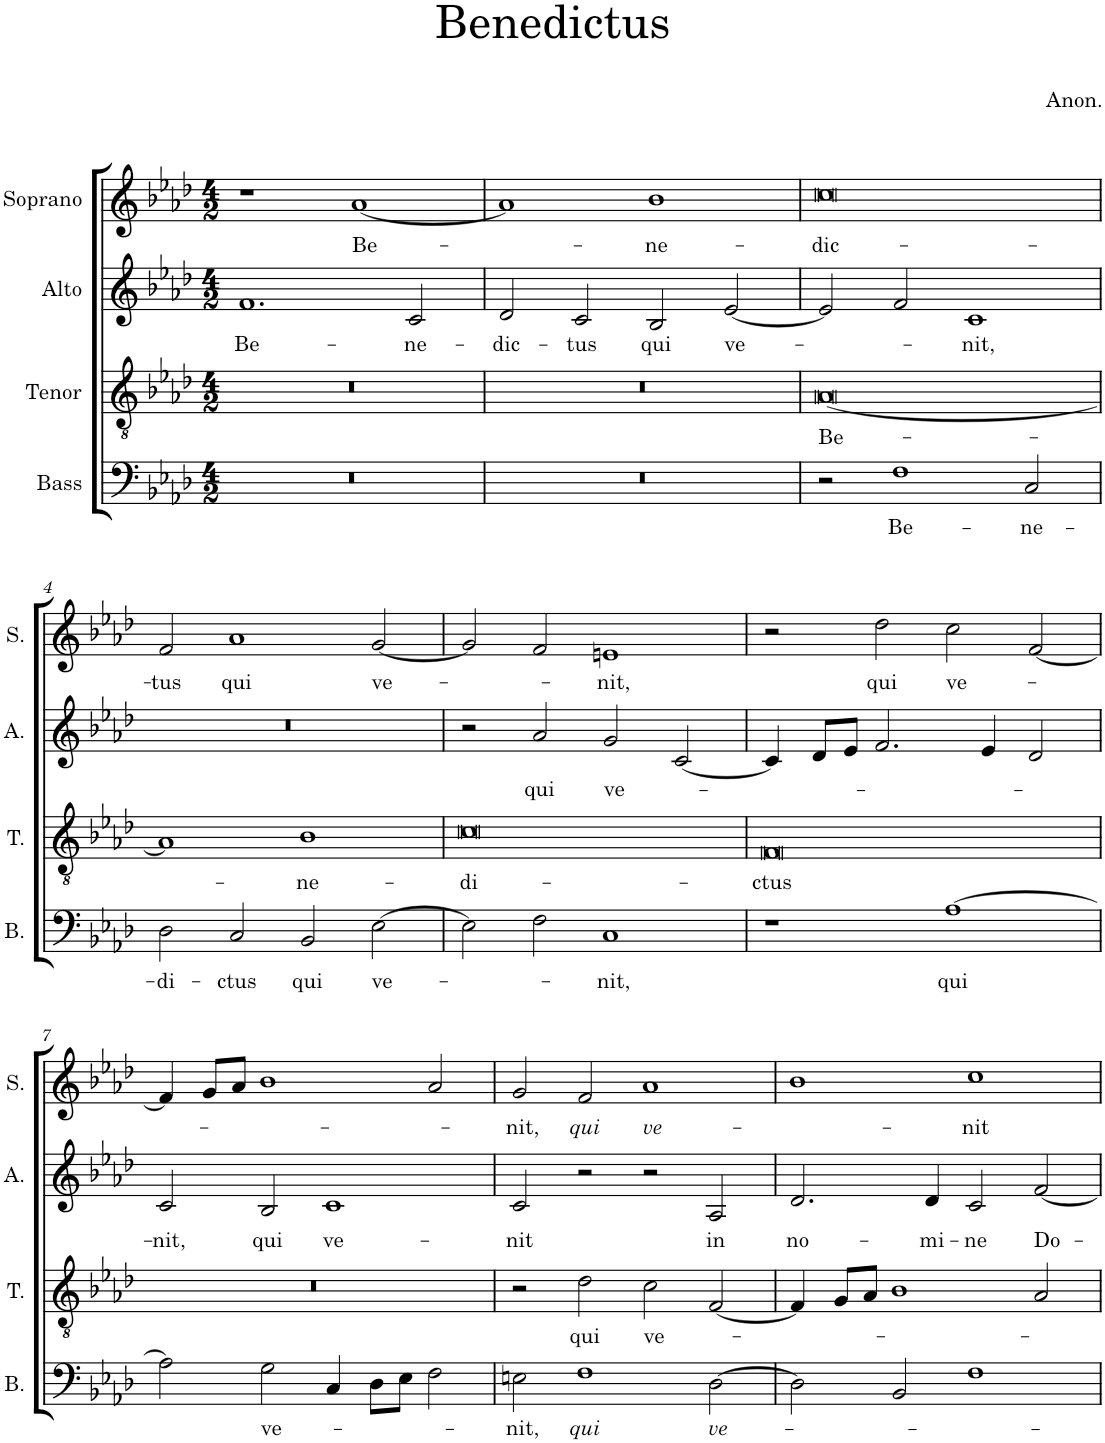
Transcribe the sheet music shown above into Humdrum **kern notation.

**kern	**text	**kern	**text	**kern	**text	**kern	**text
*part4	*part4	*part3	*part3	*part2	*part2	*part1	*part1
*staff4	*staff4	*staff3	*staff3	*staff2	*staff2	*staff1	*staff1
*I"Bass	*	*I"Tenor	*	*I"Alto	*	*I"Soprano	*
*I'B.	*	*I'T.	*	*I'A.	*	*I'S.	*
*clefF4	*	*clefGv2	*	*clefG2	*	*clefG2	*
*k[b-e-a-d-]	*	*k[b-e-a-d-]	*	*k[b-e-a-d-]	*	*k[b-e-a-d-]	*
*M4/2	*	*M4/2	*	*M4/2	*	*M4/2	*
=1	=1	=1	=1	=1	=1	=1	=1
!	!	!	!	!	!LO:LY:b	!	!
0r	.	0r	.	1.f	Be-	1r	.
!	!	!	!	!	!	!	!LO:LY:b
.	.	.	.	.	.	[1a-	Be-
!	!	!	!	!	!LO:LY:b	!	!
.	.	.	.	2c/	-ne-	.	.
=2	=2	=2	=2	=2	=2	=2	=2
!	!	!	!	!	!LO:LY:b	!	!
0r	.	0r	.	2d-/	-dic-	1a-]	.
!	!	!	!	!	!LO:LY:b	!	!
.	.	.	.	2c/	-tus	.	.
!	!	!	!	!	!LO:LY:b	!	!LO:LY:b
.	.	.	.	2B-/	qui	1b-	-ne-
!	!	!	!	!	!LO:LY:b	!	!
.	.	.	.	[2e-/	ve-	.	.
=3	=3	=3	=3	=3	=3	=3	=3
!	!	!	!LO:LY:b	!	!	!	!LO:LY:b
2r	.	[0A-	Be-	2e-/]	.	0cc	-dic-
!	!LO:LY:b	!	!	!	!	!	!
1F	Be-	.	.	2f/	.	.	.
!	!	!	!	!	!LO:LY:b	!	!
.	.	.	.	1c	-nit,	.	.
!	!LO:LY:b	!	!	!	!	!	!
2C/	-ne-	.	.	.	.	.	.
!!LO:LB:g=z
=4	=4	=4	=4	=4	=4	=4	=4
!	!LO:LY:b	!	!	!	!	!	!LO:LY:b
2D-\	-di-	1A-]	.	0r	.	2f/	-tus
!	!LO:LY:b	!	!	!	!	!	!LO:LY:b
2C/	-ctus	.	.	.	.	1a-	qui
!	!LO:LY:b	!	!LO:LY:b	!	!	!	!
2BB-/	qui	1B-	-ne-	.	.	.	.
!	!LO:LY:b	!	!	!	!	!	!LO:LY:b
[2E-\	ve-	.	.	.	.	[2g/	ve-
=5	=5	=5	=5	=5	=5	=5	=5
!	!	!	!LO:LY:b	!	!	!	!
2E-\]	.	0c	-di-	2r	.	2g/]	.
!	!	!	!	!	!LO:LY:b	!	!
2F\	.	.	.	2a-/	qui	2f/	.
!	!LO:LY:b	!	!	!	!LO:LY:b	!	!LO:LY:b
1C	-nit,	.	.	2g/	ve-	1en	-nit,
.	.	.	.	[2c/	.	.	.
=6	=6	=6	=6	=6	=6	=6	=6
!	!	!	!LO:LY:b	!	!	!	!
1r	.	0F	-ctus	4c/]	.	2r	.
.	.	.	.	8d-/L	.	.	.
.	.	.	.	8e-/J	.	.	.
!	!	!	!	!	!	!	!LO:LY:b
.	.	.	.	2.f/	.	2dd-\	qui
!	!LO:LY:b	!	!	!	!	!	!LO:LY:b
[1A-	qui	.	.	.	.	2cc\	ve-
.	.	.	.	4e-/	.	.	.
.	.	.	.	2d-/	.	[2f/	.
!!LO:LB:g=z
=7	=7	=7	=7	=7	=7	=7	=7
!	!	!	!	!	!LO:LY:b	!	!
2A-\]	.	0r	.	2c/	-nit,	4f/]	.
.	.	.	.	.	.	8g/L	.
.	.	.	.	.	.	8a-/J	.
!	!LO:LY:b	!	!	!	!LO:LY:b	!	!
2G\	ve-	.	.	2B-/	qui	1b-	.
!	!	!	!	!	!LO:LY:b	!	!
4C/	.	.	.	1c	ve-	.	.
8D-\L	.	.	.	.	.	.	.
8E-\J	.	.	.	.	.	.	.
2F\	.	.	.	.	.	2a-/	.
=8	=8	=8	=8	=8	=8	=8	=8
!	!LO:LY:b	!	!	!	!LO:LY:b	!	!LO:LY:b
2En\	-nit,	2r	.	2c/	-nit	2g/	-nit,
!	!LO:LY:b	!	!LO:LY:b	!	!	!	!LO:LY:b
1F	qui	2d-\	qui	2r	.	2f/	qui
!	!	!	!LO:LY:b	!	!	!	!LO:LY:b
.	.	2c\	ve-	2r	.	1a-	ve-
!	!LO:LY:b	!	!	!	!LO:LY:b	!	!
[2D-\	ve-	[2F/	.	2A-/	in	.	.
=9	=9	=9	=9	=9	=9	=9	=9
!	!	!	!	!	!LO:LY:b	!	!
2D-\]	.	4F/]	.	2.d-/	no-	1b-	.
.	.	8G/L	.	.	.	.	.
.	.	8A-/J	.	.	.	.	.
2BB-/	.	1B-	.	.	.	.	.
!	!	!	!	!	!LO:LY:b	!	!
.	.	.	.	4d-/	-mi-	.	.
!	!	!	!	!	!LO:LY:b	!	!LO:LY:b
1F	.	.	.	2c/	-ne	1cc	-nit
!	!	!	!	!	!LO:LY:b	!	!
.	.	2A-/	.	[2f/	Do-	.	.
=	=	=	=	=	=	=	=
*-	*-	*-	*-	*-	*-	*-	*-
